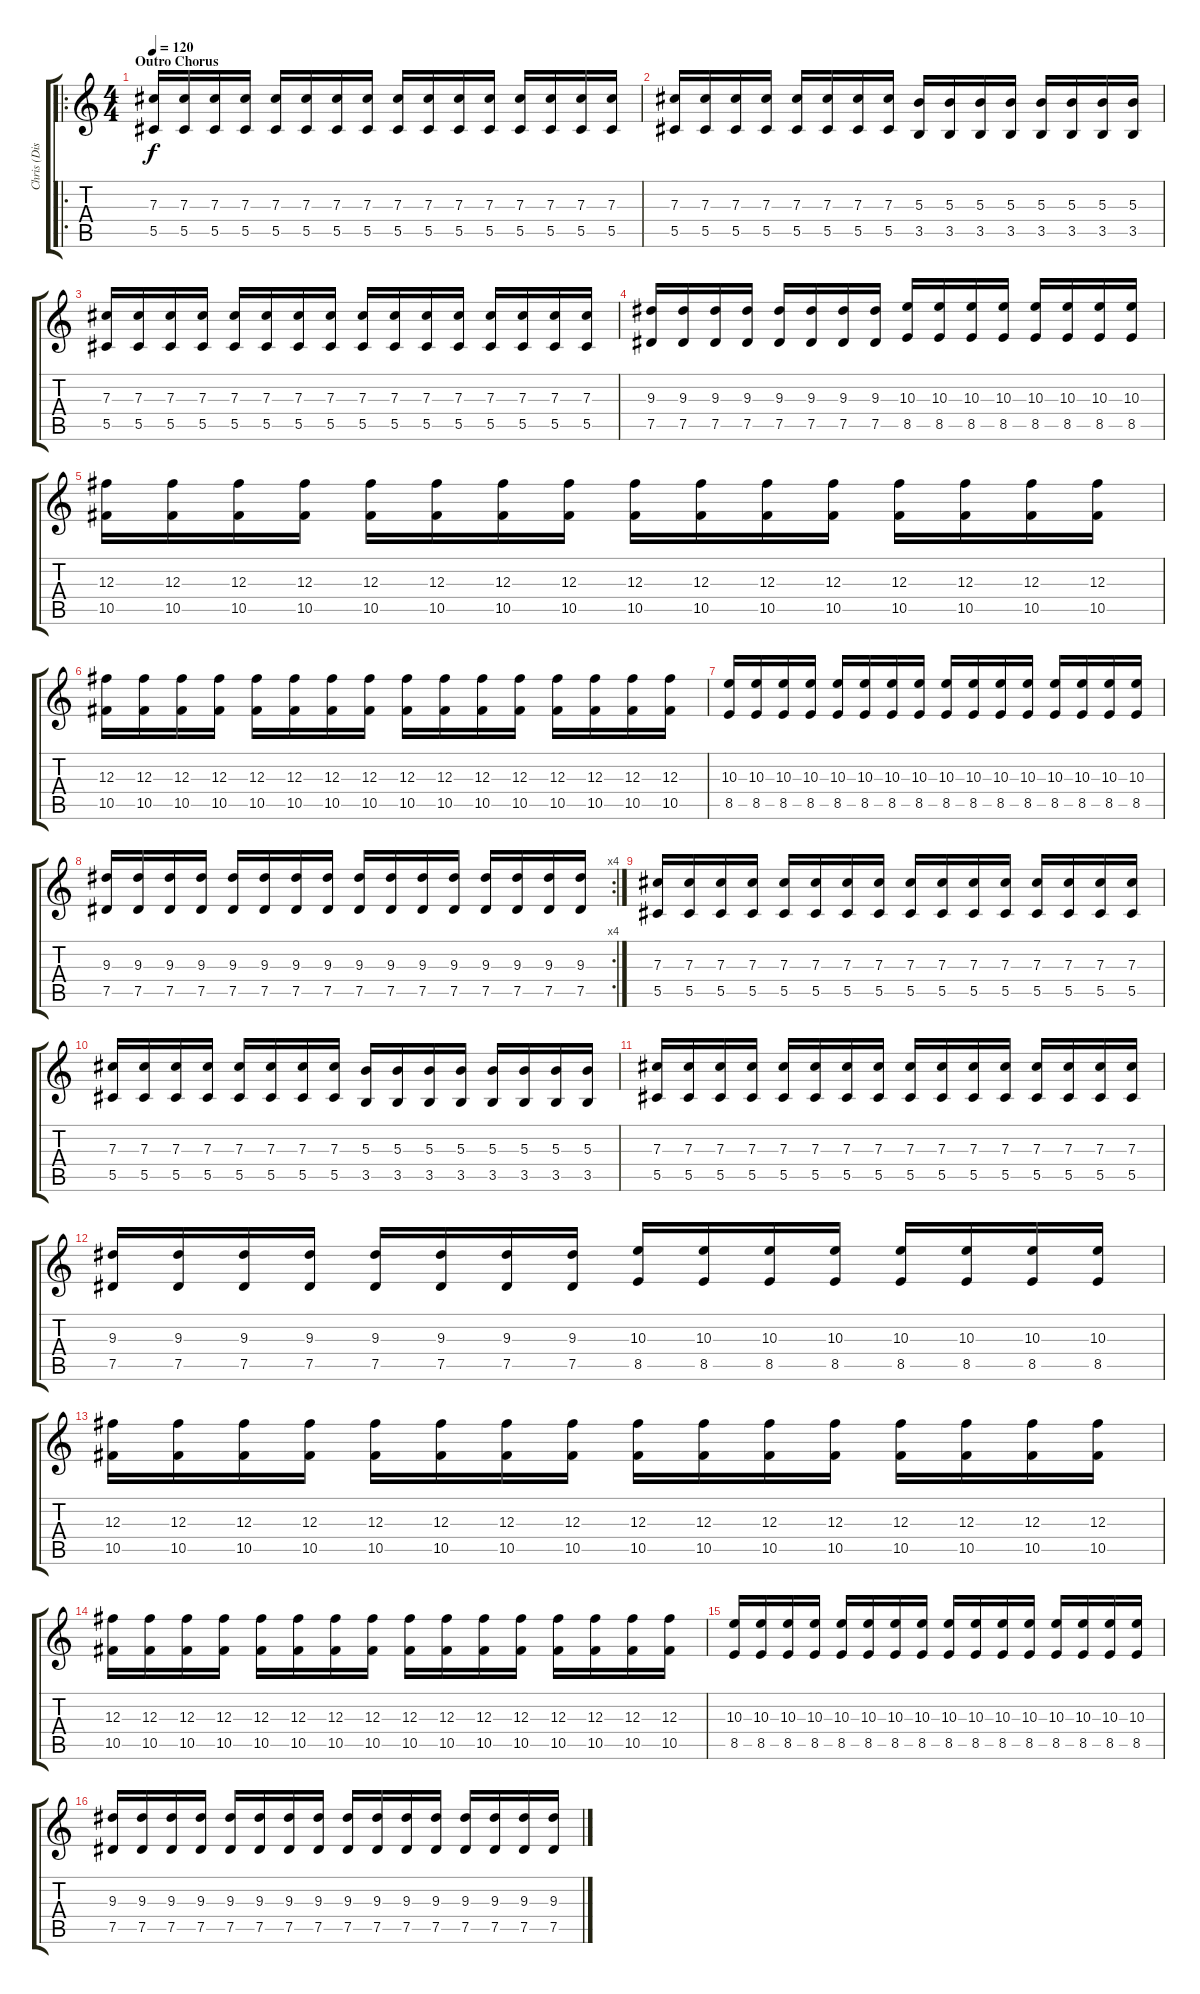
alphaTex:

\track ("Chris (Dist)" "Chris (Dis") {instrument distortionguitar}
\staff {score tabs}
\tuning (Eb4 Bb3 Gb3 Db3 Ab2 Db2) {hide}
\ro
\ts (4 4)
\section ("" "Outro Chorus")
\tempo 120
\clef g2
\ks c
(7.3 5.5).16{dy f} (7.3 5.5).16 (7.3 5.5).16 (7.3 5.5).16 (7.3 5.5).16 (7.3 5.5).16 (7.3 5.5).16 (7.3 5.5).16 (7.3 5.5).16 (7.3 5.5).16 (7.3 5.5).16 (7.3 5.5).16 (7.3 5.5).16 (7.3 5.5).16 (7.3 5.5).16 (7.3 5.5).16 |
(7.3 5.5).16 (7.3 5.5).16 (7.3 5.5).16 (7.3 5.5).16 (7.3 5.5).16 (7.3 5.5).16 (7.3 5.5).16 (7.3 5.5).16 (5.3 3.5).16 (5.3 3.5).16 (5.3 3.5).16 (5.3 3.5).16 (5.3 3.5).16 (5.3 3.5).16 (5.3 3.5).16 (5.3 3.5).16 |
(7.3 5.5).16 (7.3 5.5).16 (7.3 5.5).16 (7.3 5.5).16 (7.3 5.5).16 (7.3 5.5).16 (7.3 5.5).16 (7.3 5.5).16 (7.3 5.5).16 (7.3 5.5).16 (7.3 5.5).16 (7.3 5.5).16 (7.3 5.5).16 (7.3 5.5).16 (7.3 5.5).16 (7.3 5.5).16 |
(9.3 7.5).16 (9.3 7.5).16 (9.3 7.5).16 (9.3 7.5).16 (9.3 7.5).16 (9.3 7.5).16 (9.3 7.5).16 (9.3 7.5).16 (10.3 8.5).16 (10.3 8.5).16 (10.3 8.5).16 (10.3 8.5).16 (10.3 8.5).16 (10.3 8.5).16 (10.3 8.5).16 (10.3 8.5).16 |
(12.3 10.5).16 (12.3 10.5).16 (12.3 10.5).16 (12.3 10.5).16 (12.3 10.5).16 (12.3 10.5).16 (12.3 10.5).16 (12.3 10.5).16 (12.3 10.5).16 (12.3 10.5).16 (12.3 10.5).16 (12.3 10.5).16 (12.3 10.5).16 (12.3 10.5).16 (12.3 10.5).16 (12.3 10.5).16 |
(12.3 10.5).16 (12.3 10.5).16 (12.3 10.5).16 (12.3 10.5).16 (12.3 10.5).16 (12.3 10.5).16 (12.3 10.5).16 (12.3 10.5).16 (12.3 10.5).16 (12.3 10.5).16 (12.3 10.5).16 (12.3 10.5).16 (12.3 10.5).16 (12.3 10.5).16 (12.3 10.5).16 (12.3 10.5).16 |
(10.3 8.5).16 (10.3 8.5).16 (10.3 8.5).16 (10.3 8.5).16 (10.3 8.5).16 (10.3 8.5).16 (10.3 8.5).16 (10.3 8.5).16 (10.3 8.5).16 (10.3 8.5).16 (10.3 8.5).16 (10.3 8.5).16 (10.3 8.5).16 (10.3 8.5).16 (10.3 8.5).16 (10.3 8.5).16 |
\rc 4
(9.3 7.5).16 (9.3 7.5).16 (9.3 7.5).16 (9.3 7.5).16 (9.3 7.5).16 (9.3 7.5).16 (9.3 7.5).16 (9.3 7.5).16 (9.3 7.5).16 (9.3 7.5).16 (9.3 7.5).16 (9.3 7.5).16 (9.3 7.5).16 (9.3 7.5).16 (9.3 7.5).16 (9.3 7.5).16 |
(7.3 5.5).16 (7.3 5.5).16 (7.3 5.5).16 (7.3 5.5).16 (7.3 5.5).16 (7.3 5.5).16 (7.3 5.5).16 (7.3 5.5).16 (7.3 5.5).16 (7.3 5.5).16 (7.3 5.5).16 (7.3 5.5).16 (7.3 5.5).16 (7.3 5.5).16 (7.3 5.5).16 (7.3 5.5).16 |
(7.3 5.5).16 (7.3 5.5).16 (7.3 5.5).16 (7.3 5.5).16 (7.3 5.5).16 (7.3 5.5).16 (7.3 5.5).16 (7.3 5.5).16 (5.3 3.5).16 (5.3 3.5).16 (5.3 3.5).16 (5.3 3.5).16 (5.3 3.5).16 (5.3 3.5).16 (5.3 3.5).16 (5.3 3.5).16 |
(7.3 5.5).16 (7.3 5.5).16 (7.3 5.5).16 (7.3 5.5).16 (7.3 5.5).16 (7.3 5.5).16 (7.3 5.5).16 (7.3 5.5).16 (7.3 5.5).16 (7.3 5.5).16 (7.3 5.5).16 (7.3 5.5).16 (7.3 5.5).16 (7.3 5.5).16 (7.3 5.5).16 (7.3 5.5).16 |
(9.3 7.5).16{volume 12} (9.3 7.5).16 (9.3 7.5).16 (9.3 7.5).16 (9.3 7.5).16 (9.3 7.5).16 (9.3 7.5).16 (9.3 7.5).16 (10.3 8.5).16 (10.3 8.5).16 (10.3 8.5).16 (10.3 8.5).16 (10.3 8.5).16 (10.3 8.5).16 (10.3 8.5).16 (10.3 8.5).16 |
(12.3 10.5).16{volume 10} (12.3 10.5).16 (12.3 10.5).16 (12.3 10.5).16 (12.3 10.5).16 (12.3 10.5).16 (12.3 10.5).16 (12.3 10.5).16 (12.3 10.5).16 (12.3 10.5).16 (12.3 10.5).16 (12.3 10.5).16 (12.3 10.5).16 (12.3 10.5).16 (12.3 10.5).16 (12.3 10.5).16 |
(12.3 10.5).16{volume 9} (12.3 10.5).16 (12.3 10.5).16 (12.3 10.5).16 (12.3 10.5).16 (12.3 10.5).16 (12.3 10.5).16 (12.3 10.5).16 (12.3 10.5).16 (12.3 10.5).16 (12.3 10.5).16 (12.3 10.5).16 (12.3 10.5).16 (12.3 10.5).16 (12.3 10.5).16 (12.3 10.5).16 |
(10.3 8.5).16{volume 8} (10.3 8.5).16 (10.3 8.5).16 (10.3 8.5).16 (10.3 8.5).16 (10.3 8.5).16 (10.3 8.5).16 (10.3 8.5).16 (10.3 8.5).16 (10.3 8.5).16 (10.3 8.5).16 (10.3 8.5).16 (10.3 8.5).16 (10.3 8.5).16 (10.3 8.5).16 (10.3 8.5).16 |
(9.3 7.5).16{volume 5} (9.3 7.5).16 (9.3 7.5).16 (9.3 7.5).16 (9.3 7.5).16 (9.3 7.5).16 (9.3 7.5).16 (9.3 7.5).16 (9.3 7.5).16 (9.3 7.5).16 (9.3 7.5).16 (9.3 7.5).16 (9.3 7.5).16 (9.3 7.5).16 (9.3 7.5).16 (9.3 7.5).16
